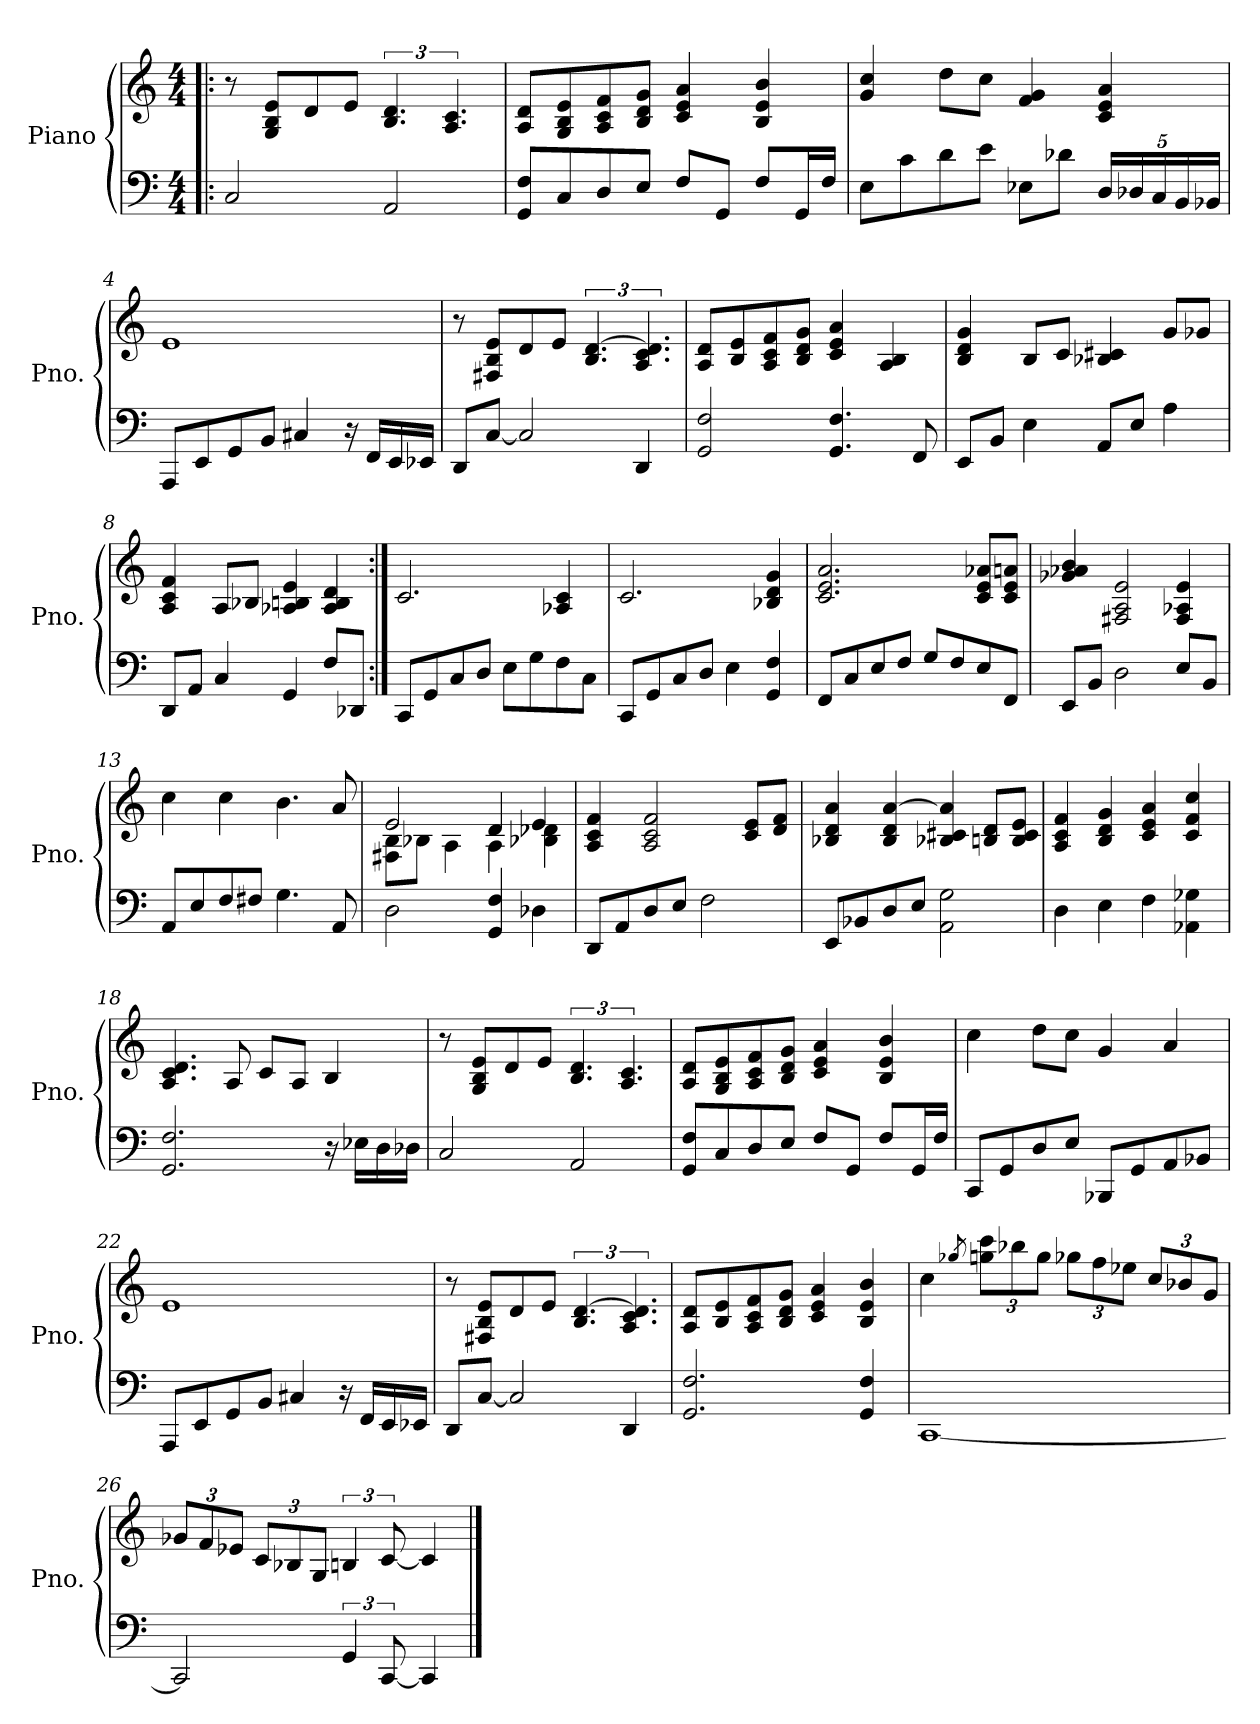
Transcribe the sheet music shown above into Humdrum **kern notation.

**kern	**kern
*part1	*part1
*staff2	*staff1
*I"Piano	*
*I'Pno.	*
*clefF4	*clefG2
*k[]	*k[]
*M4/4	*M4/4
*MM90	*MM90
=1!|:	=1!|:
2C/	8r
.	8G/ 8B/ 8e/L
.	8d/
.	8e/J
2AA/	6.B/ 6.d/
.	6.A/ 6.c/
=2	=2
8GG/ 8F/L	8A/ 8d/L
8C/	8G/ 8B/ 8e/
8D/	8A/ 8c/ 8f/
8E/J	8B/ 8d/ 8g/J
8F/L	4c/ 4e/ 4a/
8GG/J	.
8F/L	4B/ 4e/ 4b/
16GG/L	.
16F/JJ	.
=3	=3
8E\L	4g/ 4cc/
8c\	.
8d\	8dd\L
8e\J	8cc\J
8E-X\L	4f/ 4g/
8d-X\J	.
*Xbrackettup	*
20D/LL	4c/ 4e/ 4a/
20D-X/	.
20C/	.
20BB/	.
20BB-X/JJ	.
=4	=4
8AAA/L	1e
8EE/	.
8GG/	.
8BB/J	.
4C#X/	.
16r	.
16FF/LL	.
16EE/	.
16EE-X/JJ	.
!!LO:LB:g=z
=5	=5
8DD/L	8r
[8C/J	8F#X/ 8B/ 8e/L
2C/]	8d/
.	8e/J
.	6.B/ [6.d/
4DD/	6.A/ 6.c/ 6.d/]
=6	=6
2GG/ 2F/	8A/ 8d/L
.	8B/ 8e/
.	8A/ 8c/ 8f/
.	8B/ 8d/ 8g/J
4.GG/ 4.F/	4c/ 4e/ 4a/
.	4A/ 4B/
8FF/	.
=7	=7
8EE/L	4B/ 4d/ 4g/
8BB/J	.
4E\	8B/L
.	8c/J
8AA/L	4B-X/ 4c#X/
8E/J	.
4A\	8g/L
.	8g-X/J
=8	=8
8DD/L	4A/ 4c/ 4f/
8AA/J	.
4C/	8A/L
.	8B-X/J
4GG/	4A-X/ 4Bn/ 4e/
8F/L	4A-/ 4B/ 4d/
8DD-X/J	.
=9:|!	=9:|!
8CC/L	2.c/
8GG/	.
8C/	.
8D/J	.
8E\L	.
8G\	.
8F\	4A-X/ 4c/
8C\J	.
=10	=10
8CC/L	2.c/
8GG/	.
8C/	.
8D/J	.
4E\	.
4GG/ 4F/	4B-X/ 4d/ 4g/
!!LO:LB:g=z
=11	=11
8FF/L	2.c/ 2.e/ 2.a/
8C/	.
8E/	.
8F/J	.
8G/L	.
8F/	.
8E/	8c/ 8e/ 8a-X/L
8FF/J	8c/ 8e/ 8an/J
=12	=12
8EE/L	4g-X/ 4a-X/ 4b/
8BB/J	.
2D\	2F#X/ 2A/ 2e/
8E/L	4F#/ 4A-X/ 4e/
8BB/J	.
=13	=13
8AA/L	4cc\
8E/	.
8F/	4cc\
8F#X/J	.
4.G\	4.b\
8AA/	8a/
=14	=14
*	*^
2D\	2e/	8F#X\ 8B\L
.	.	8B-X\J
.	.	4A\
4GG/ 4F/	4d/	4A\
4D-X\	4e/	4B-X\ 4d-X\
*	*v	*v
=15	=15
8DD/L	4A/ 4c/ 4f/
8AA/	.
8D/	2A/ 2c/ 2f/
8E/J	.
2F\	.
.	8c/ 8e/L
.	8d/ 8f/J
=16	=16
8EE/L	4B-X/ 4d/ 4a/
8BB-X/	.
8D/	4B-/ 4d/ [4a/
8E/J	.
2AA\ 2G\	4B-X/ 4c#X/ 4a/]
.	8Bn/ 8d/L
.	8B/ 8c#/ 8e/J
!!LO:LB:g=z
=17	=17
4D\	4A/ 4c/ 4f/
4E\	4B/ 4d/ 4g/
4F\	4c/ 4e/ 4a/
4AA-X\ 4G-X\	4c/ 4f/ 4cc/
=18	=18
2.GG/ 2.F/	4.A/ 4.c/ 4.d/
.	8A/
.	8c/L
.	8A/J
16r	4B/
16E-X\LL	.
16D\	.
16D-X\JJ	.
=19	=19
2C/	8r
.	8G/ 8B/ 8e/L
.	8d/
.	8e/J
2AA/	6.B/ 6.d/
.	6.A/ 6.c/
=20	=20
8GG/ 8F/L	8A/ 8d/L
8C/	8G/ 8B/ 8e/
8D/	8A/ 8c/ 8f/
8E/J	8B/ 8d/ 8g/J
8F/L	4c/ 4e/ 4a/
8GG/J	.
8F/L	4B/ 4e/ 4b/
16GG/L	.
16F/JJ	.
=21	=21
8CC/L	4cc\
8GG/	.
8D/	8dd\L
8E/J	8cc\J
8BBB-X/L	4g/
8GG/	.
8AA/	4a/
8BB-X/J	.
!!LO:LB:g=z
=22	=22
8AAA/L	1e
8EE/	.
8GG/	.
8BB/J	.
4C#X/	.
16r	.
16FF/LL	.
16EE/	.
16EE-X/JJ	.
=23	=23
8DD/L	8r
[8C/J	8F#X/ 8B/ 8e/L
2C/]	8d/
.	8e/J
.	6.B/ [6.d/
4DD/	6.A/ 6.c/ 6.d/]
=24	=24
2.GG/ 2.F/	8A/ 8d/L
.	8B/ 8e/
.	8A/ 8c/ 8f/
.	8B/ 8d/ 8g/J
.	4c/ 4e/ 4a/
4GG/ 4F/	4B/ 4e/ 4b/
=25	=25
[1CC	4cc\
.	8qgg-X/
*	*Xbrackettup
.	12ggn\ 12ccc\L
.	12bb-X\
.	12gg\J
.	12gg-X\L
.	12ff\
.	12ee-X\J
.	12cc/L
.	12b-X/
.	12g/J
=26	=26
2CC/]	12g-X/L
.	12f/
.	12e-X/J
.	12c/L
.	12B-X/
.	12G/J
*brackettup	*brackettup
6GG/	6Bn/
[12CC/	[12c/
4CC/]	4c/]
==	==
*-	*-
